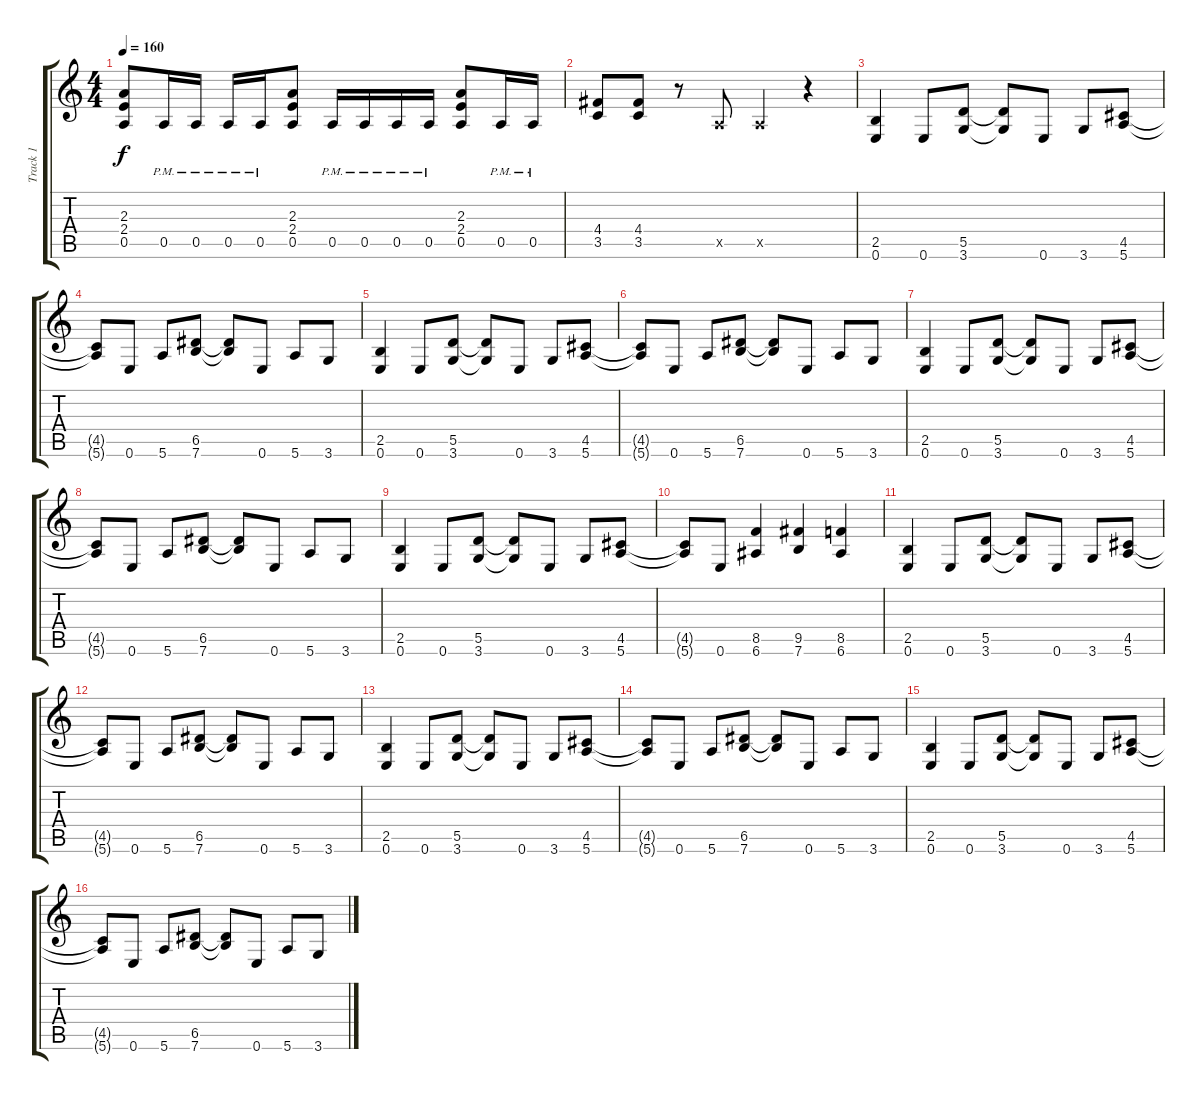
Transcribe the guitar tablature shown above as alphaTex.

\track ("Track 1" "Track 1") {instrument distortionguitar}
\staff {score tabs}
\tuning (E4 B3 G3 D3 A2 E2) {hide}
\ts (4 4)
\tempo 160
\clef g2
\ks c
(2.3 2.4 0.5).8{dy f} 0.5{pm}.16 0.5{pm}.16 0.5{pm}.16 0.5{pm}.16 (2.3 2.4 0.5).8 0.5{pm}.16 0.5{pm}.16 0.5{pm}.16 0.5{pm}.16 (2.3 2.4 0.5).8 0.5{pm}.16 0.5{pm}.16 |
(4.4 3.5).8 (4.4 3.5).8 r.8 0.5{x}.8 0.5{x}.4 r.4 |
(2.5 0.6).4 0.6.8 (5.5 3.6).8 (5.5{t} 3.6{t}).8 0.6.8 3.6.8 (4.5 5.6).8 |
(4.5{t} 5.6{t}).8 0.6.8 5.6.8 (6.5 7.6).8 (6.5{t} 7.6{t}).8 0.6.8 5.6.8 3.6.8 |
(2.5 0.6).4 0.6.8 (5.5 3.6).8 (5.5{t} 3.6{t}).8 0.6.8 3.6.8 (4.5 5.6).8 |
(4.5{t} 5.6{t}).8 0.6.8 5.6.8 (6.5 7.6).8 (6.5{t} 7.6{t}).8 0.6.8 5.6.8 3.6.8 |
(2.5 0.6).4 0.6.8 (5.5 3.6).8 (5.5{t} 3.6{t}).8 0.6.8 3.6.8 (4.5 5.6).8 |
(4.5{t} 5.6{t}).8 0.6.8 5.6.8 (6.5 7.6).8 (6.5{t} 7.6{t}).8 0.6.8 5.6.8 3.6.8 |
(2.5 0.6).4 0.6.8 (5.5 3.6).8 (5.5{t} 3.6{t}).8 0.6.8 3.6.8 (4.5 5.6).8 |
(4.5{t} 5.6{t}).8 0.6.8 (8.5 6.6).4 (9.5 7.6).4 (8.5 6.6).4 |
(2.5 0.6).4 0.6.8 (5.5 3.6).8 (5.5{t} 3.6{t}).8 0.6.8 3.6.8 (4.5 5.6).8 |
(4.5{t} 5.6{t}).8 0.6.8 5.6.8 (6.5 7.6).8 (6.5{t} 7.6{t}).8 0.6.8 5.6.8 3.6.8 |
(2.5 0.6).4 0.6.8 (5.5 3.6).8 (5.5{t} 3.6{t}).8 0.6.8 3.6.8 (4.5 5.6).8 |
(4.5{t} 5.6{t}).8 0.6.8 5.6.8 (6.5 7.6).8 (6.5{t} 7.6{t}).8 0.6.8 5.6.8 3.6.8 |
(2.5 0.6).4 0.6.8 (5.5 3.6).8 (5.5{t} 3.6{t}).8 0.6.8 3.6.8 (4.5 5.6).8 |
(4.5{t} 5.6{t}).8 0.6.8 5.6.8 (6.5 7.6).8 (6.5{t} 7.6{t}).8 0.6.8 5.6.8 3.6.8
